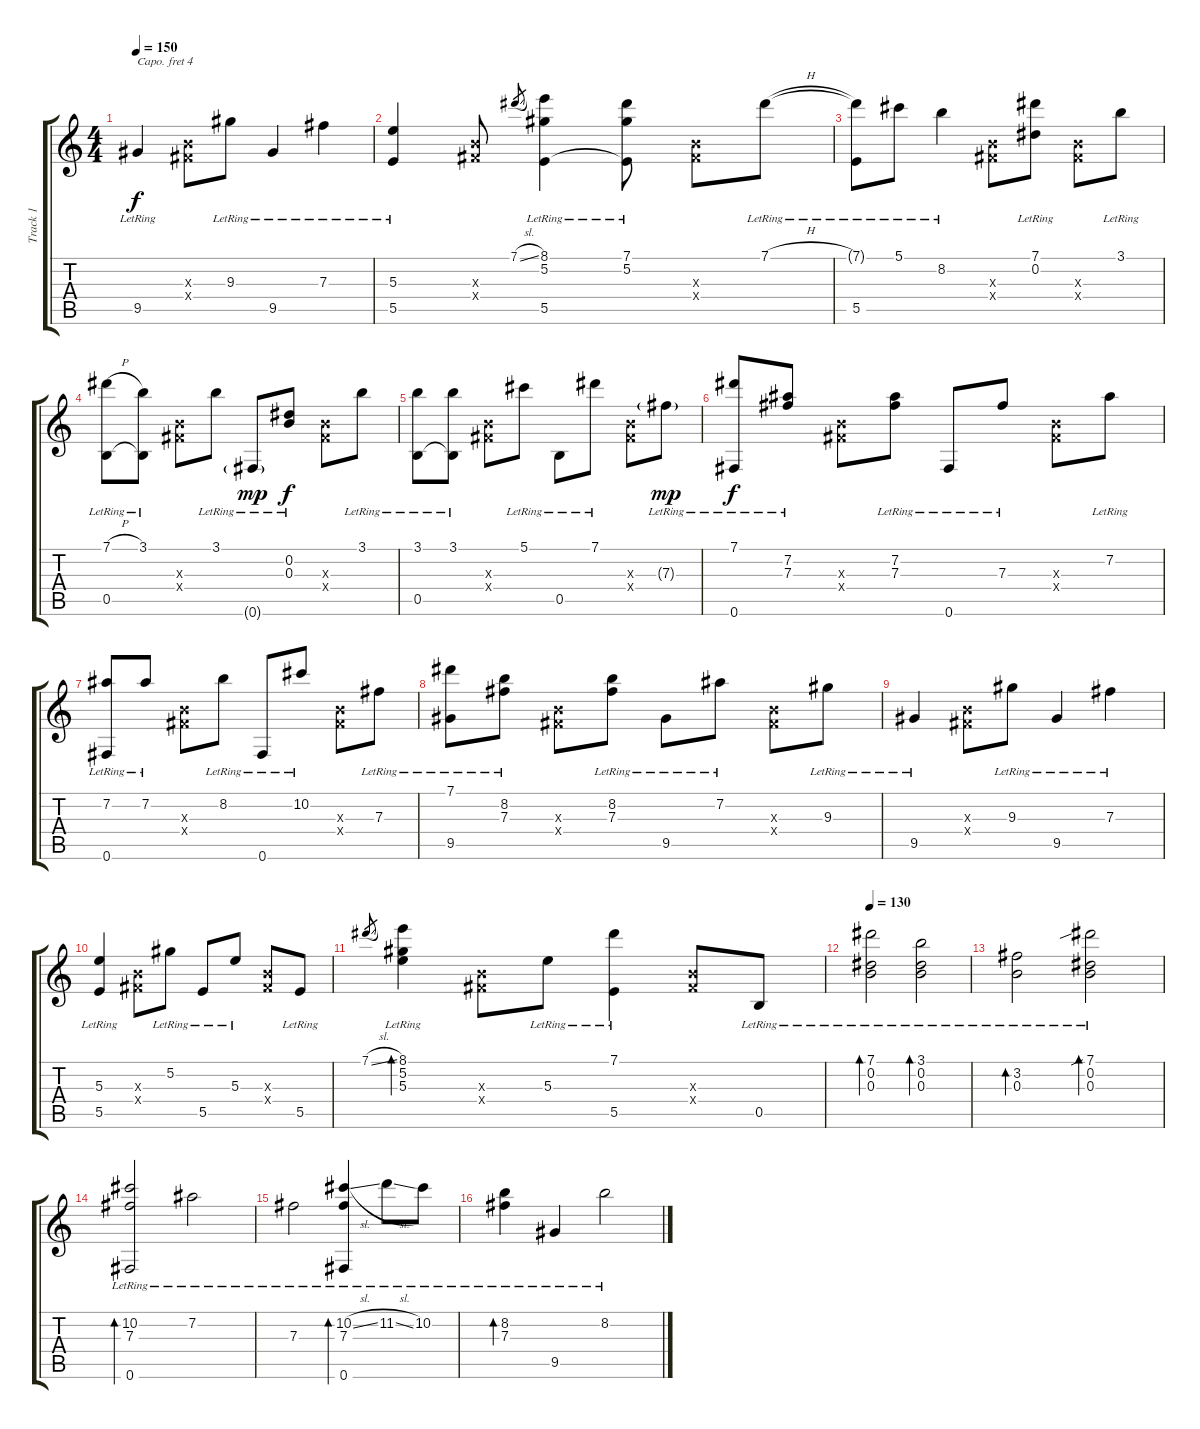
\track ("Track 1" "Track 1") {instrument acousticguitarnylon}
\staff {score tabs}
\capo 4
\tuning (E4 B3 G3 D3 G2 D2) {hide}
\ts (4 4)
\tempo 150
\clef g2
\ks c
9.5{lr}.4{dy f} (0.3{x} 0.4{x}).8 9.3{lr}.8 9.5{lr}.4 7.3{lr}.4 |
(5.3{lr} 5.5{lr}).4 (0.3{x} 0.4{x}).8 7.1{sl}.8{gr} (8.1{lr} 5.2{lr} 5.5{lr}).4 (7.1{lr} 5.2{lr} 5.5{t}).8 (0.3{x} 0.4{x}).8 7.1{h lr}.8 |
(7.1{t} 5.5{lr}).8 5.1{lr}.8 8.2{lr}.4 (0.3{x} 0.4{x}).8 (7.1{lr} 0.2{lr}).8 (0.3{x} 0.4{x}).8 3.1{lr}.8 |
(7.1{h lr} 0.5{lr}).8 (3.1{lr} 0.5{t}).8 (0.3{x} 0.4{x}).8 3.1{lr}.8 0.6{g lr}.8{dy mp} (0.2 0.3{lr}).8{dy f} (0.3{x} 0.4{x}).8 3.1{lr}.8 |
(3.1{lr} 0.5{lr}).8 (3.1{lr} 0.5{t}).8 (0.3{x} 0.4{x}).8 5.1{lr}.8 0.5{lr}.8 7.1{lr}.8 (0.3{x} 0.4{x}).8 7.3{g lr}.8{dy mp} |
(7.1{lr} 0.6{lr}).8{dy f} (7.2{lr} 7.3{lr}).8 (0.3{x} 0.4{x}).8 (7.2{lr} 7.3{lr}).8 0.6{lr}.8 7.3{lr}.8 (0.3{x} 0.4{x}).8 7.2{lr}.8 |
(7.2{lr} 0.6{lr}).8 7.2{lr}.8 (0.3{x} 0.4{x}).8 8.2{lr}.8 0.6{lr}.8 10.2{lr}.8 (0.3{x} 0.4{x}).8 7.3{lr}.8 |
(7.1{lr} 9.5{lr}).8 (8.2{lr} 7.3{lr}).8 (0.3{x} 0.4{x}).8 (8.2{lr} 7.3{lr}).8 9.5{lr}.8 7.2{lr}.8 (0.3{x} 0.4{x}).8 9.3{lr}.8 |
9.5{lr}.4 (0.3{x} 0.4{x}).8 9.3{lr}.8 9.5{lr}.4 7.3{lr}.4 |
(5.3{lr} 5.5{lr}).4 (0.3{x} 0.4{x}).8 5.2{lr}.8 5.5{lr}.8 5.3{lr}.8 (0.3{x} 0.4{x}).8 5.5{lr}.8 |
7.1{sl}.8{gr} (8.1{lr} 5.2{lr} 5.3{lr}).4{bd 480} (0.3{x} 0.4{x}).8 5.3{lr}.8 (7.1{lr} 5.5{lr}).4 (0.3{x} 0.4{x}).8 0.5{lr}.8 |
\tempo 130
(7.1{lr} 0.2{lr} 0.3{lr}).2{bd 480} (3.1{lr} 0.2{lr} 0.3{lr}).2{bd 480} |
(3.2{lr} 0.3{lr}).2{bd 480} (7.1{sib lr} 0.2{lr} 0.3{lr}).2{bd 480} |
(10.2{lr} 7.3{lr} 0.6{lr}).2{bd 480} 7.2{lr}.2 |
7.3{lr}.2 (10.2{sl lr} 7.3{lr} 0.6{lr}).4{bd 480} 11.2{sl lr}.8 10.2{lr}.8 |
(8.2{lr} 7.3{lr}).4{bd 480} 9.5{lr}.4 8.2{lr}.2
